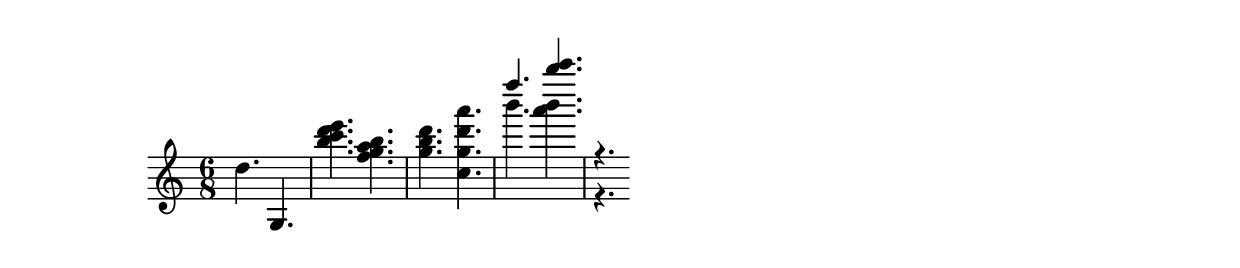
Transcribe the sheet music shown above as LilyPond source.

#(ly:set-option 'old-relative)
\version "1.9.4"
\header{
texidoc="
Noteheads can have dots, and rests can too.  Augmentation dots should
never be printed on a staff line, but rather be shifted vertically. They
should go up, but in case of multiple parts, the down stems have down
shifted dots.  (Wanske p. 186) In case of chords, all dots should be in
a column.  The dots go along as rests are shifted to avoid collisions.
"
}



\score { 
  \context Voice \notes\relative c'' {
    \time 6/8
	d4. g,,
	<b'' c d e>4.  <f g a b>
	<g b d> <c, g' d' a'>
	
	
	\context Staff <<
	     { f''  <b c> r4.  }\\
	     { b, <a b> r4. }
	>>
	
	
  }
  \paper { }  
  \midi { }
}

